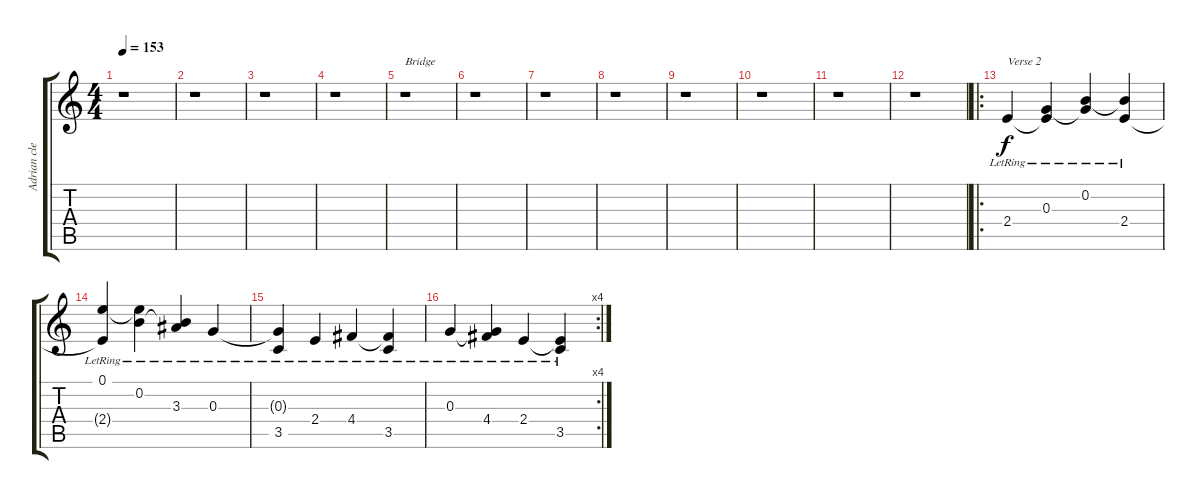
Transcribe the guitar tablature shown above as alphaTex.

\track ("Adrian clean guitar" "Adrian cle") {instrument electricguitarclean}
\staff {score tabs}
\tuning (E4 B3 G3 D3 A2 E2) {hide}
\ts (4 4)
\tempo 153
\clef g2
\ks c
r.1{dy f} |
r.1 |
r.1 |
r.1 |
r.1{txt "Bridge"} |
r.1 |
r.1 |
r.1 |
r.1 |
r.1 |
r.1 |
r.1 |
\ro
2.4{lr}.4{txt "Verse 2"} (0.3{lr} 2.4{t}).4 (0.2{lr} 0.3{t}).4 (0.2{t} 2.4{lr}).4 |
(0.1{lr} 2.4{t}).4 (0.1{t} 0.2{lr}).4 (0.2{t} 3.3{lr}).4 0.3{lr}.4 |
(0.3{t} 3.5{lr}).4 2.4{lr}.4 4.4{lr}.4 (4.4{t} 3.5{lr}).4 |
\rc 4
0.3{lr}.4 (0.3{t} 4.4{lr}).4 2.4{lr}.4 (2.4{t} 3.5{lr}).4
